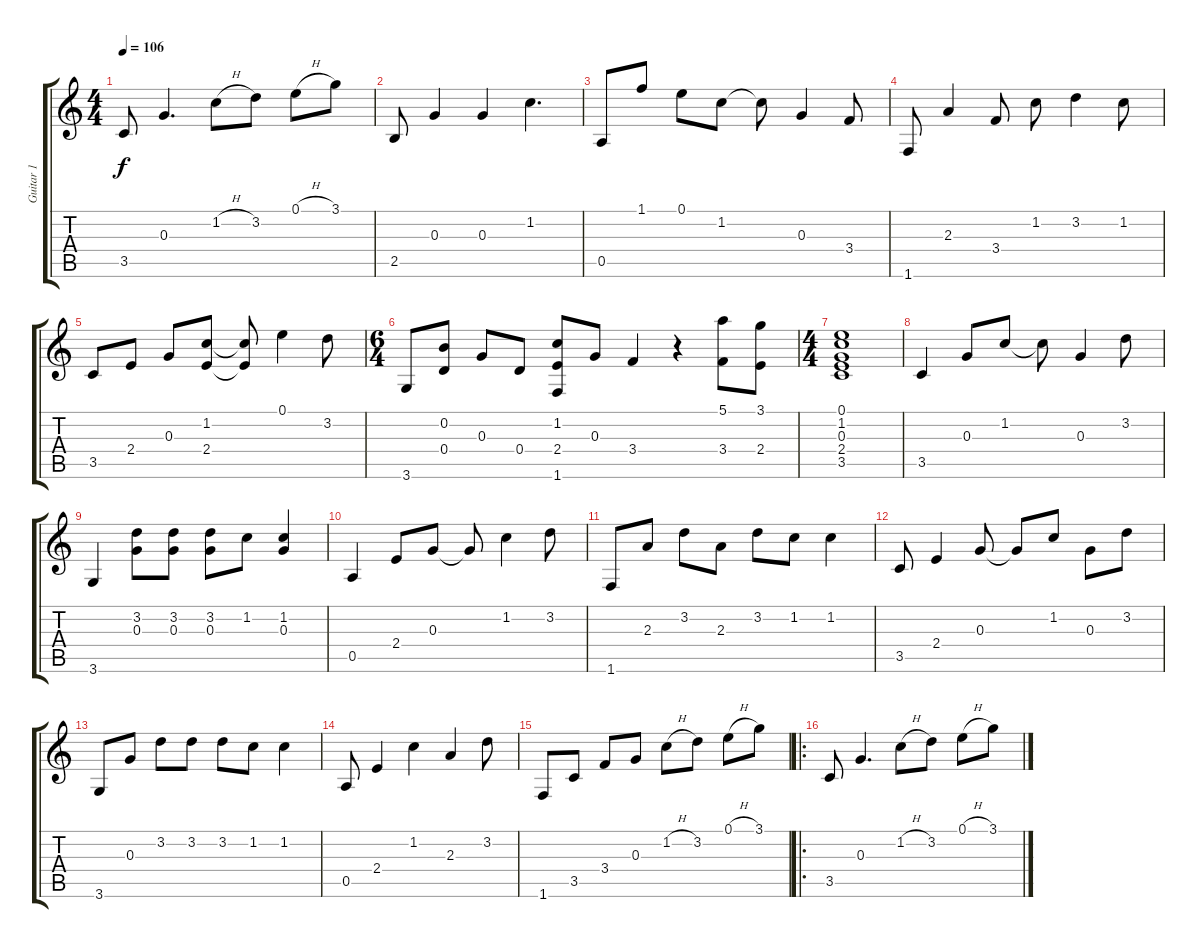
\track ("Guitar 1" "Guitar 1") {instrument acousticguitarsteel}
\staff {score tabs}
\tuning (E4 B3 G3 D3 A2 E2) {hide}
\ts (4 4)
\tempo 106
\clef g2
\ks c
3.5.8{dy f} 0.3.4{d} 1.2{h}.8 3.2.8 0.1{h}.8 3.1.8 |
2.5.8 0.3.4 0.3.4 1.2.4{d} |
0.5.8 1.1.8 0.1.8 1.2.8 1.2{t}.8 0.3.4 3.4.8 |
1.6.8 2.3.4 3.4.8 1.2.8 3.2.4 1.2.8 |
3.5.8 2.4.8 0.3.8 (1.2 2.4).8 (1.2{t} 2.4{t}).8 0.1.4 3.2.8 |
\ts (6 4)
3.6.8 (0.2 0.4).8 0.3.8 0.4.8 (1.2 2.4 1.6).8 0.3.8 3.4.4 r.4 (5.1 3.4).8 (3.1 2.4).8 |
\ts (4 4)
(0.1 1.2 0.3 2.4 3.5).1 |
3.5.4 0.3.8 1.2.8 1.2{t}.8 0.3.4 3.2.8 |
3.6.4 (3.2 0.3).8 (3.2 0.3).8 (3.2 0.3).8 1.2.8 (1.2 0.3).4 |
0.5.4 2.4.8 0.3.8 0.3{t}.8 1.2.4 3.2.8 |
1.6.8 2.3.8 3.2.8 2.3.8 3.2.8 1.2.8 1.2.4 |
3.5.8 2.4.4 0.3.8 0.3{t}.8 1.2.8 0.3.8 3.2.8 |
3.6.8 0.3.8 3.2.8 3.2.8 3.2.8 1.2.8 1.2.4 |
0.5.8 2.4.4 1.2.4 2.3.4 3.2.8 |
1.6.8 3.5.8 3.4.8 0.3.8 1.2{h}.8 3.2.8 0.1{h}.8 3.1.8 |
\ro
3.5.8 0.3.4{d} 1.2{h}.8 3.2.8 0.1{h}.8 3.1.8
